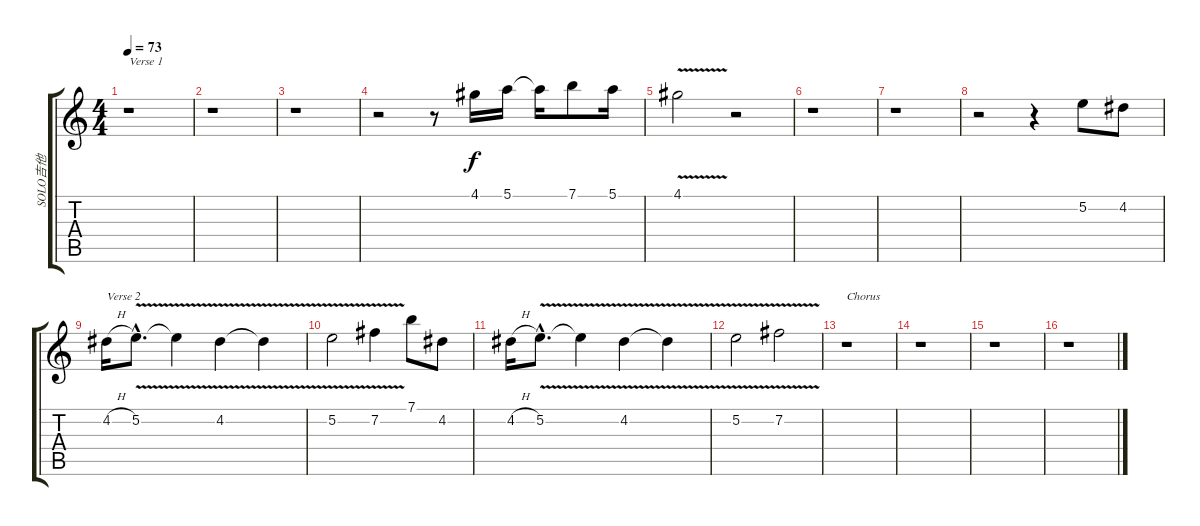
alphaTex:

\track ("SOLO吉他" "SOLO吉他") {instrument overdrivenguitar}
\staff {score tabs}
\tuning (E4 B3 G3 D3 A2 E2) {hide}
\ts (4 4)
\tempo 73
\clef g2
\ks c
r.1{txt "Verse 1" dy f} |
r.1 |
r.1 |
r.2 r.8 4.1.16 5.1.16 5.1{t}.16 7.1.8 5.1.16 |
4.1{v}.2 r.2 |
r.1 |
r.1 |
r.2 r.4 5.2.8 4.2.8 |
4.2{h}.16{txt "Verse 2"} 5.2{v hac}.8{d} 5.2{t}.4 4.2{v}.4 4.2{t}.4 |
5.2{v}.2 7.2{v}.4 7.1.8 4.2.8 |
4.2{h}.16 5.2{v hac}.8{d} 5.2{t}.4 4.2{v}.4 4.2{t}.4 |
5.2{v}.2 7.2{v}.2 |
r.1{txt "Chorus"} |
r.1 |
r.1 |
r.1
